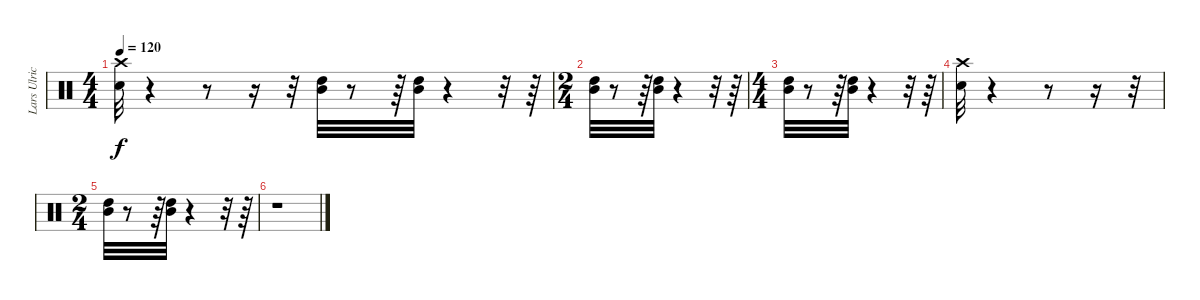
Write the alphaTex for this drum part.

\track ("Lars Ulrich" "Lars Ulric") {instrument percussion}
\staff {score}
\articulation defaults
\ts (4 4)
\tempo 120
\clef neutral
\ks c
("Snare (hit) 2" "Crash high (hit)").32{dy f} r.4 r.8 r.16 r.32 ("Mid Tom (hit)" "High Tom (hit)").32 r.8 r.64 ("Mid Tom (hit)" "High Tom (hit)").32 r.4 r.32 r.64 |
\ts (2 4)
("Mid Tom (hit)" "High Tom (hit)").32 r.8 r.64 ("Mid Tom (hit)" "High Tom (hit)").32 r.4 r.32 r.64 |
\ts (4 4)
("Mid Tom (hit)" "High Tom (hit)").32 r.8 r.64 ("Mid Tom (hit)" "High Tom (hit)").32 r.4 r.32 r.64 |
("Snare (hit) 2" "Crash high (hit)").32 r.4 r.8 r.16 r.32 |
\ts (2 4)
("Mid Tom (hit)" "High Tom (hit)").32 r.8 r.64 ("Mid Tom (hit)" "High Tom (hit)").32 r.4 r.32 r.64 |
r.1
